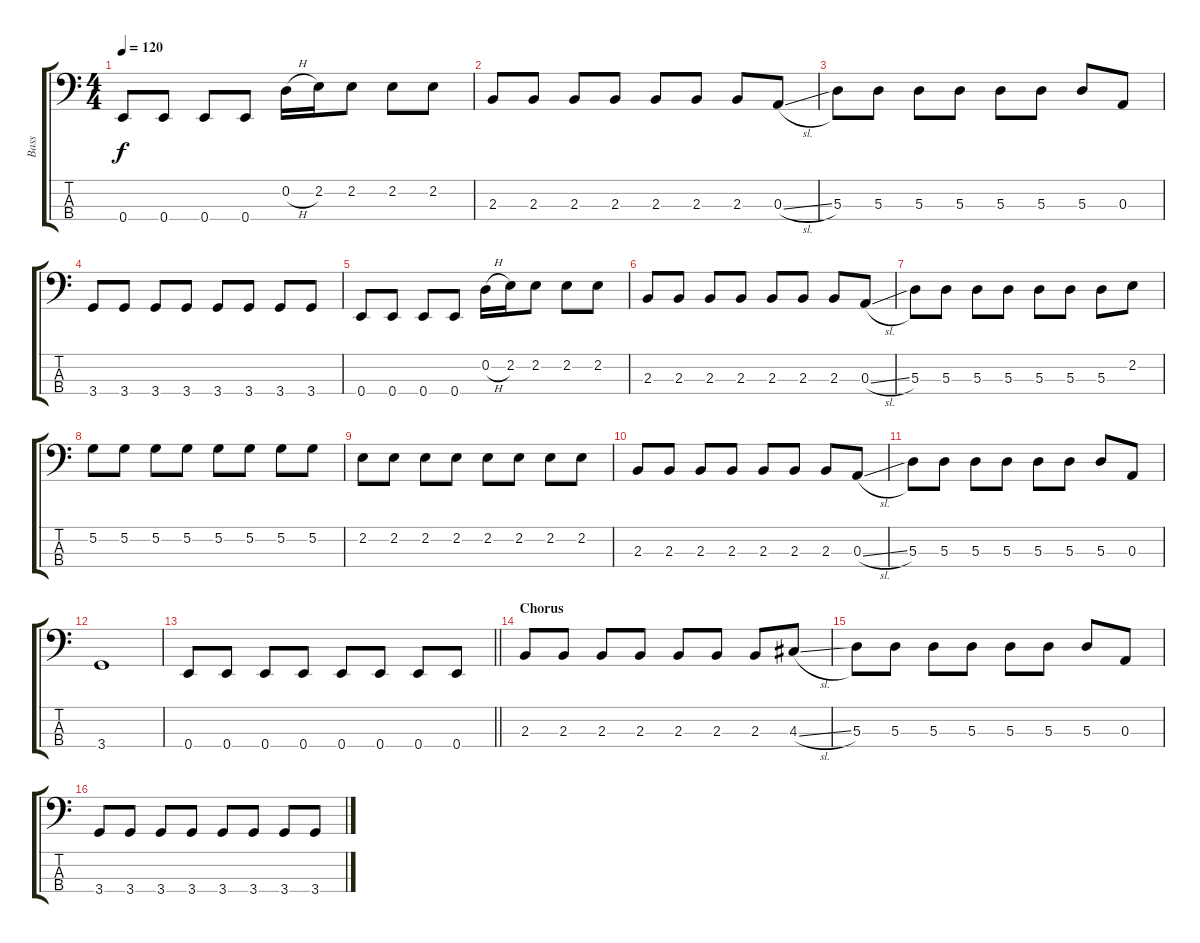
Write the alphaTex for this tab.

\track ("Bass" "Bass") {instrument electricbassfinger}
\staff {score tabs}
\tuning (G2 D2 A1 E1) {hide}
\ts (4 4)
\tempo 120
\clef f4
\ks c
0.4.8{dy f} 0.4.8 0.4.8 0.4.8 0.2{h}.16 2.2.16 2.2.8 2.2.8 2.2.8 |
2.3.8 2.3.8 2.3.8 2.3.8 2.3.8 2.3.8 2.3.8 0.3{sl}.8 |
5.3.8 5.3.8 5.3.8 5.3.8 5.3.8 5.3.8 5.3.8 0.3.8 |
3.4.8 3.4.8 3.4.8 3.4.8 3.4.8 3.4.8 3.4.8 3.4.8 |
0.4.8 0.4.8 0.4.8 0.4.8 0.2{h}.16 2.2.16 2.2.8 2.2.8 2.2.8 |
2.3.8 2.3.8 2.3.8 2.3.8 2.3.8 2.3.8 2.3.8 0.3{sl}.8 |
5.3.8 5.3.8 5.3.8 5.3.8 5.3.8 5.3.8 5.3.8 2.2.8 |
5.2.8 5.2.8 5.2.8 5.2.8 5.2.8 5.2.8 5.2.8 5.2.8 |
2.2.8 2.2.8 2.2.8 2.2.8 2.2.8 2.2.8 2.2.8 2.2.8 |
2.3.8 2.3.8 2.3.8 2.3.8 2.3.8 2.3.8 2.3.8 0.3{sl}.8 |
5.3.8 5.3.8 5.3.8 5.3.8 5.3.8 5.3.8 5.3.8 0.3.8 |
3.4.1 |
\barLineRight lightlight
0.4.8 0.4.8 0.4.8 0.4.8 0.4.8 0.4.8 0.4.8 0.4.8 |
\section ("" "Chorus")
2.3.8 2.3.8 2.3.8 2.3.8 2.3.8 2.3.8 2.3.8 4.3{sl}.8 |
5.3.8 5.3.8 5.3.8 5.3.8 5.3.8 5.3.8 5.3.8 0.3.8 |
3.4.8 3.4.8 3.4.8 3.4.8 3.4.8 3.4.8 3.4.8 3.4.8
